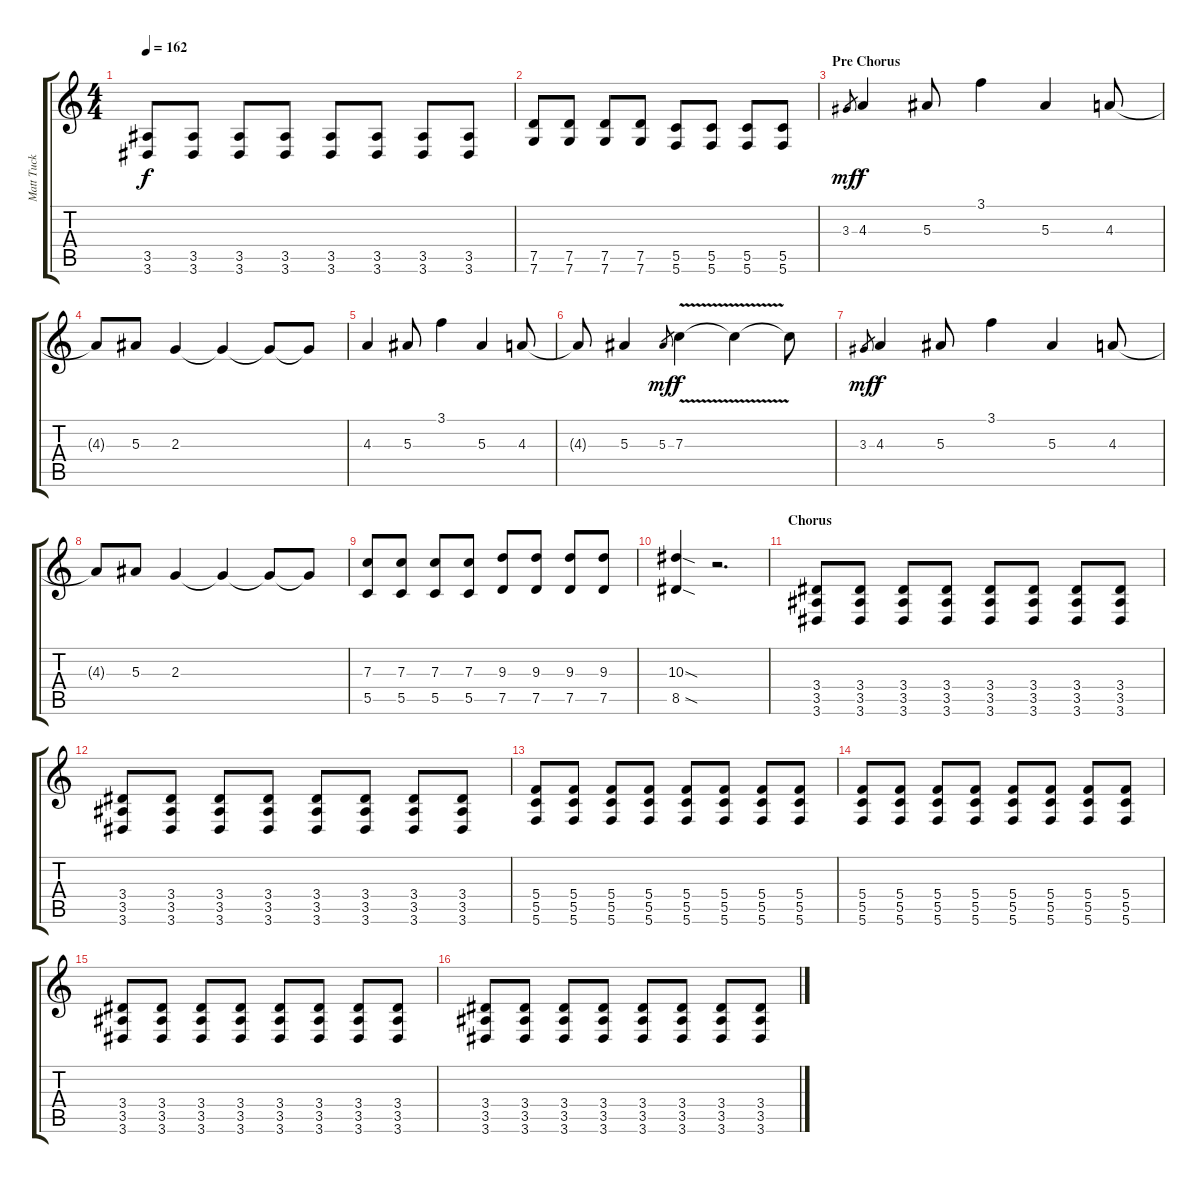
\track ("Matt Tuck" "Matt Tuck") {instrument distortionguitar}
\staff {score tabs}
\tuning (D4 A3 F3 C3 G2 C2) {hide}
\ts (4 4)
\tempo 162
\clef g2
\ks c
(3.5 3.6).8{dy f} (3.5 3.6).8 (3.5 3.6).8 (3.5 3.6).8 (3.5 3.6).8 (3.5 3.6).8 (3.5 3.6).8 (3.5 3.6).8 |
(7.5 7.6).8 (7.5 7.6).8 (7.5 7.6).8 (7.5 7.6).8 (5.5 5.6).8 (5.5 5.6).8 (5.5 5.6).8 (5.5 5.6).8 |
\section ("" "Pre Chorus")
3.3.8{gr dy mf} 4.3.4{dy f volume 16} 5.3.8 3.1.4 5.3.4 4.3.8 |
4.3{t}.8 5.3.8 2.3.4 2.3{t}.4 2.3{t}.8 2.3{t}.8 |
4.3.4 5.3.8 3.1.4 5.3.4 4.3.8 |
4.3{t}.8 5.3.4 5.3.8{gr dy mf} 7.3{v}.4{dy f} 7.3{t}.4 7.3{t}.8 |
3.3.8{gr dy mf} 4.3.4{dy f instrument distortionguitar} 5.3.8 3.1.4 5.3.4 4.3.8 |
4.3{t}.8 5.3.8 2.3.4 2.3{t}.4 2.3{t}.8 2.3{t}.8 |
(7.3 5.5).8{volume 12} (7.3 5.5).8 (7.3 5.5).8 (7.3 5.5).8 (9.3 7.5).8 (9.3 7.5).8 (9.3 7.5).8 (9.3 7.5).8 |
(10.3{sod} 8.5{sod}).4 r.2{d} |
\section ("" "Chorus")
(3.4 3.5 3.6).8 (3.4 3.5 3.6).8 (3.4 3.5 3.6).8 (3.4 3.5 3.6).8 (3.4 3.5 3.6).8 (3.4 3.5 3.6).8 (3.4 3.5 3.6).8 (3.4 3.5 3.6).8 |
(3.4 3.5 3.6).8 (3.4 3.5 3.6).8 (3.4 3.5 3.6).8 (3.4 3.5 3.6).8 (3.4 3.5 3.6).8 (3.4 3.5 3.6).8 (3.4 3.5 3.6).8 (3.4 3.5 3.6).8 |
(5.4 5.5 5.6).8 (5.4 5.5 5.6).8 (5.4 5.5 5.6).8 (5.4 5.5 5.6).8 (5.4 5.5 5.6).8 (5.4 5.5 5.6).8 (5.4 5.5 5.6).8 (5.4 5.5 5.6).8 |
(5.4 5.5 5.6).8 (5.4 5.5 5.6).8 (5.4 5.5 5.6).8 (5.4 5.5 5.6).8 (5.4 5.5 5.6).8 (5.4 5.5 5.6).8 (5.4 5.5 5.6).8 (5.4 5.5 5.6).8 |
(3.4 3.5 3.6).8 (3.4 3.5 3.6).8 (3.4 3.5 3.6).8 (3.4 3.5 3.6).8 (3.4 3.5 3.6).8 (3.4 3.5 3.6).8 (3.4 3.5 3.6).8 (3.4 3.5 3.6).8 |
(3.4 3.5 3.6).8 (3.4 3.5 3.6).8 (3.4 3.5 3.6).8 (3.4 3.5 3.6).8 (3.4 3.5 3.6).8 (3.4 3.5 3.6).8 (3.4 3.5 3.6).8 (3.4 3.5 3.6).8
